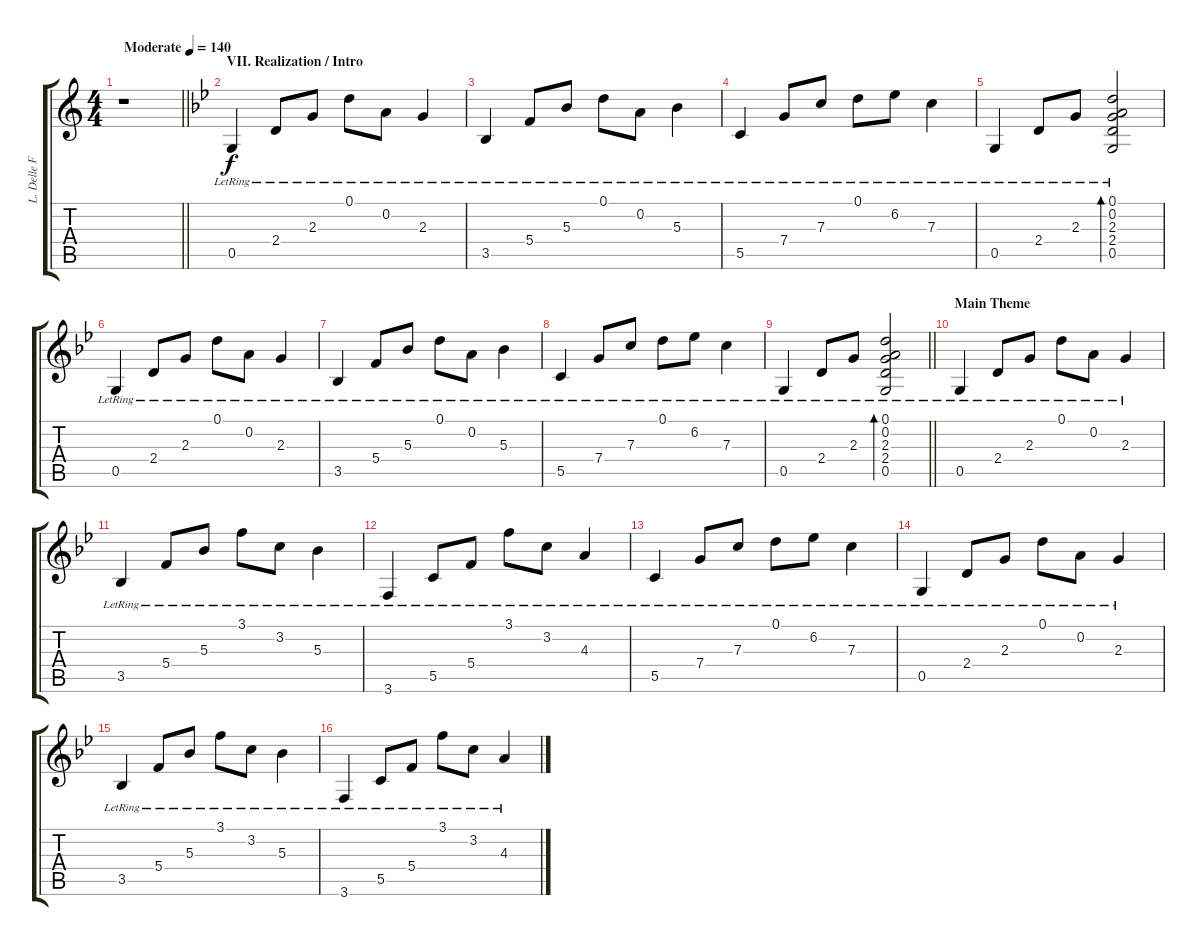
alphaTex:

\track ("L. Delle Fave (Clean Guitar R)" "L. Delle F") {instrument electricguitarclean}
\staff {score tabs}
\tuning (D4 A3 F3 C3 G2 D2) {hide}
\ts (4 4)
\tempo (140 "Moderate")
\clef g2
\barLineRight lightlight
\ks c
r.1{dy f instrument electricguitarclean} |
\section ("" "VII. Realization / Intro")
\ks gminor
0.5{lr}.4 2.4{lr}.8 2.3{lr}.8 0.1{lr}.8 0.2{lr}.8 2.3{lr}.4 |
3.5{lr}.4 5.4{lr}.8 5.3{lr}.8 0.1{lr}.8 0.2{lr}.8 5.3{lr}.4 |
5.5{lr}.4 7.4{lr}.8 7.3{lr}.8 0.1{lr}.8 6.2{lr}.8 7.3{lr}.4 |
0.5{lr}.4 2.4{lr}.8 2.3{lr}.8 (0.1{lr} 0.2{lr} 2.3{lr} 2.4{lr} 0.5{lr}).2{bd 240} |
0.5{lr}.4 2.4{lr}.8 2.3{lr}.8 0.1{lr}.8 0.2{lr}.8 2.3{lr}.4 |
3.5{lr}.4 5.4{lr}.8 5.3{lr}.8 0.1{lr}.8 0.2{lr}.8 5.3{lr}.4 |
5.5{lr}.4 7.4{lr}.8 7.3{lr}.8 0.1{lr}.8 6.2{lr}.8 7.3{lr}.4 |
\barLineRight lightlight
0.5{lr}.4 2.4{lr}.8 2.3{lr}.8 (0.1{lr} 0.2{lr} 2.3{lr} 2.4{lr} 0.5{lr}).2{bd 240} |
\section ("" "Main Theme")
0.5{lr}.4 2.4{lr}.8 2.3{lr}.8 0.1{lr}.8 0.2{lr}.8 2.3{lr}.4 |
3.5{lr}.4 5.4{lr}.8 5.3{lr}.8 3.1{lr}.8 3.2{lr}.8 5.3{lr}.4 |
3.6{lr}.4 5.5{lr}.8 5.4{lr}.8 3.1{lr}.8 3.2{lr}.8 4.3{lr}.4 |
5.5{lr}.4 7.4{lr}.8 7.3{lr}.8 0.1{lr}.8 6.2{lr}.8 7.3{lr}.4 |
0.5{lr}.4 2.4{lr}.8 2.3{lr}.8 0.1{lr}.8 0.2{lr}.8 2.3{lr}.4 |
3.5{lr}.4 5.4{lr}.8 5.3{lr}.8 3.1{lr}.8 3.2{lr}.8 5.3{lr}.4 |
3.6{lr}.4 5.5{lr}.8 5.4{lr}.8 3.1{lr}.8 3.2{lr}.8 4.3{lr}.4
